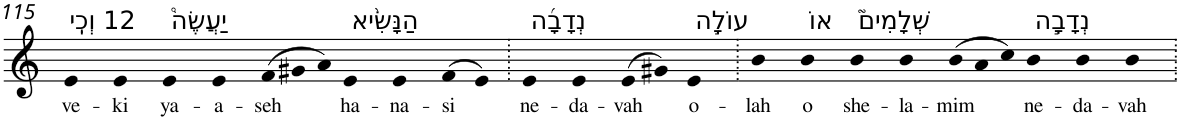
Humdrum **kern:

**kern	**text
*part1	*part1
*staff1	*staff1
*I"Piano	*
*I'Pno	*
!!LO:PB:g=z
*clefG2	*
*k[]	*
=115	=115
!LO:TX:a:t=12 וְכִֽי	!
!	!LO:LY:b
4e	ve-
!	!LO:LY:b
4e	-ki
!LO:TX:a:t=יַעֲשֶׂה֩	!
!	!LO:LY:b
4e	ya-
!	!LO:LY:b
4e	-a-
*Xtuplet	*
!	!LO:LY:b
(>12f	-seh
12g#X	.
12a)	.
!LO:TX:a:t=הַנָּשִׂ֨יא	!
!	!LO:LY:b
4e	ha-
!	!LO:LY:b
4e	-na-
!	!LO:LY:b
(>8f	-si
8e)	.
=116.	=116.
!LO:TX:a:t=נְדָבָ֜ה	!
!	!LO:LY:b
4e	ne-
!	!LO:LY:b
4e	-da-
!	!LO:LY:b
(>8e	-vah
8g#X)	.
!LO:TX:a:t=עוֹלָ֣ה	!
!	!LO:LY:b
4e	o-
=117.	=117.
!	!LO:LY:b
4b	-lah
!LO:TX:a:t=אוֹ	!
!	!LO:LY:b
4b	o
!LO:TX:a:t=שְׁלָמִים֮	!
!	!LO:LY:b
4b	she-
!	!LO:LY:b
4b	-la-
!	!LO:LY:b
(>12b	-mim
12a	.
12cc)	.
!LO:TX:a:t=נְדָבָ֣ה	!
!	!LO:LY:b
4b	ne-
!	!LO:LY:b
4b	-da-
!	!LO:LY:b
4b	-vah
=.	=.
*-	*-
